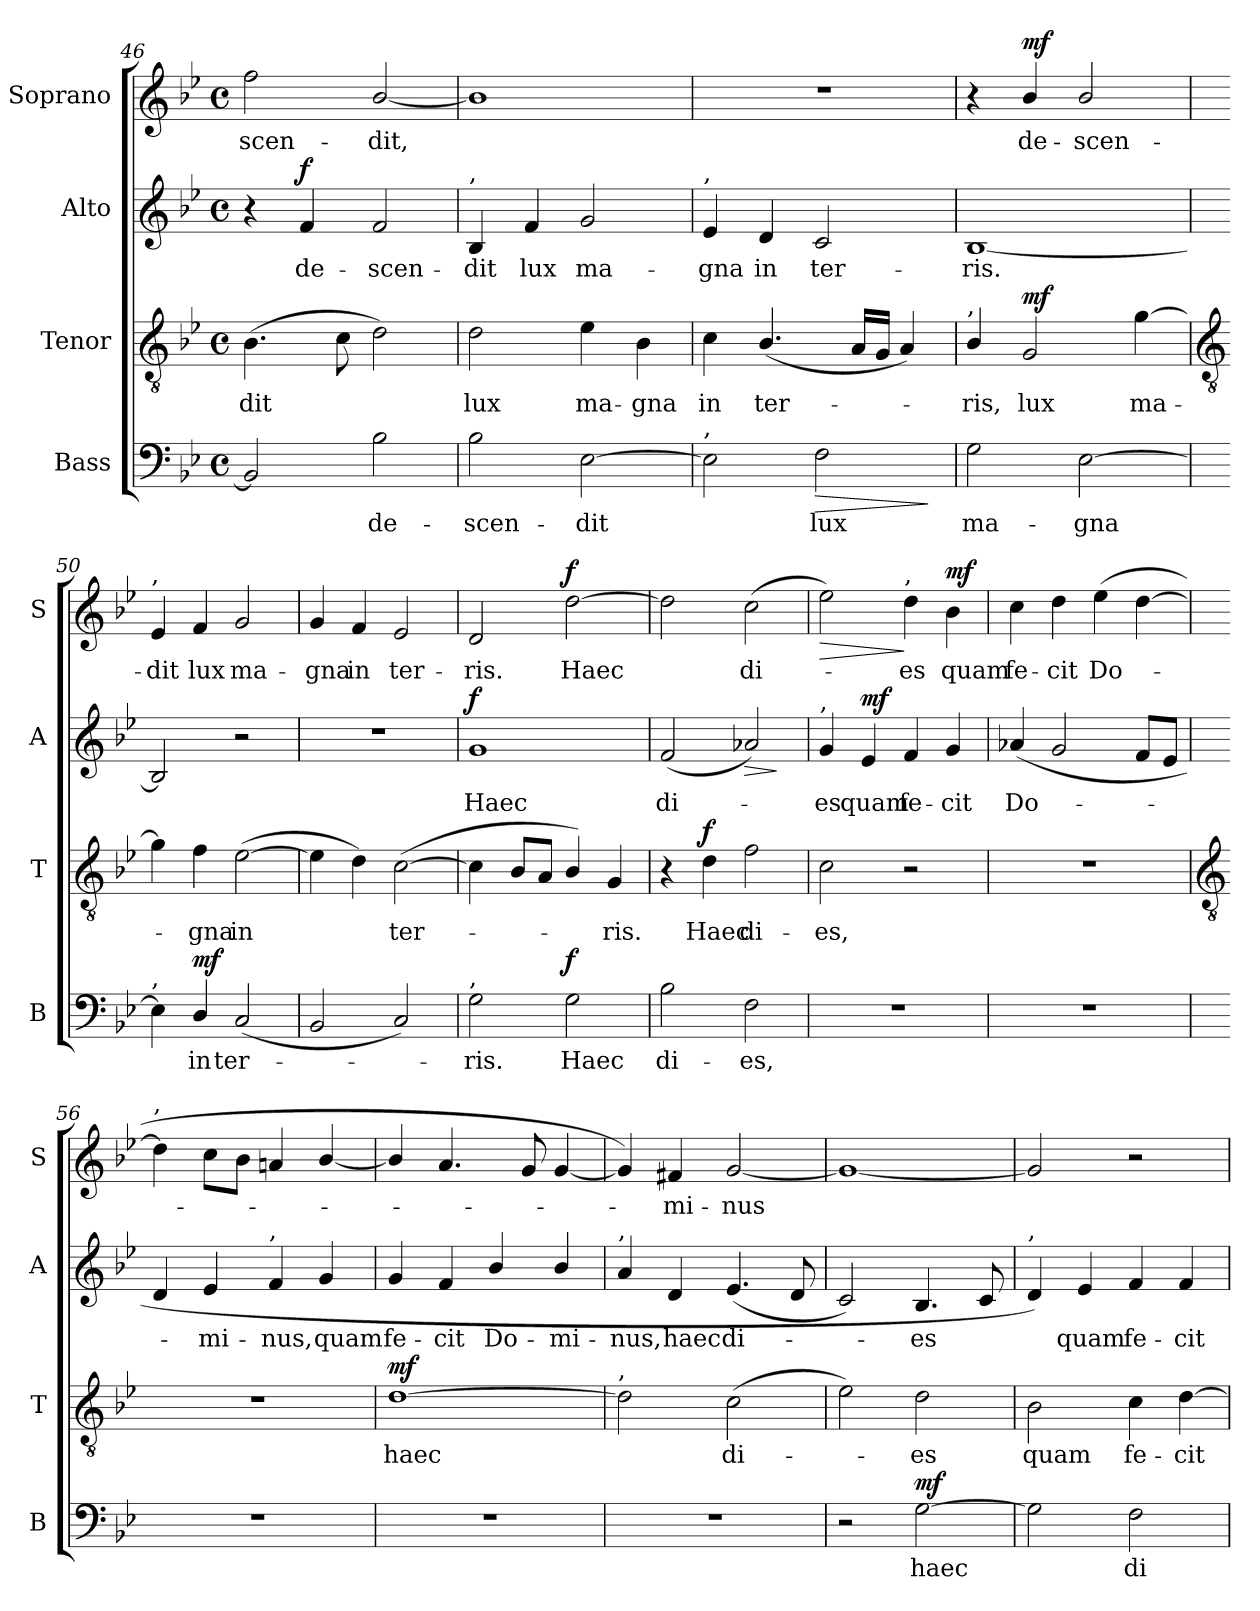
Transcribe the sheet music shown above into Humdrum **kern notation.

**kern	**text	**dynam	**kern	**text	**dynam	**kern	**text	**dynam	**kern	**text	**dynam
*part4	*part4	*part4	*part3	*part3	*part3	*part2	*part2	*part2	*part1	*part1	*part1
*staff4	*staff4	*staff4	*staff3	*staff3	*staff3	*staff2	*staff2	*staff2	*staff1	*staff1	*staff1
*I"Bass	*	*	*I"Tenor	*	*	*I"Alto	*	*	*I"Soprano	*	*
*I'B	*	*	*I'T	*	*	*I'A	*	*	*I'S	*	*
*clefF4	*	*	*clefGv2	*	*	*clefG2	*	*	*clefG2	*	*
*k[b-e-]	*	*	*k[b-e-]	*	*	*k[b-e-]	*	*	*k[b-e-]	*	*
*B-:	*	*	*B-:	*	*	*B-:	*	*	*B-:	*	*
*M4/4	*	*	*M4/4	*	*	*M4/4	*	*	*M4/4	*	*
*met(c)	*	*	*met(c)	*	*	*met(c)	*	*	*met(c)	*	*
=46	=46	=46	=46	=46	=46	=46	=46	=46	=46	=46	=46
!	!	!	!	!LO:LY:b	!	!	!	!	!	!LO:LY:b	!
2BB-]	.	.	(>4.B-	-dit	.	4r	.	.	2ff	-scen-	.
!	!	!	!	!	!	!	!LO:LY:b	!LO:DY:b	!	!	!
.	.	.	.	.	.	4f	de-	f	.	.	.
.	.	.	8c	.	.	.	.	.	.	.	.
!	!LO:LY:b	!	!	!	!	!	!LO:LY:b	!	!	!LO:LY:b	!
2B-	de-	.	2d)	.	.	2f	-scen-	.	[2b-/	-dit,	.
=47	=47	=47	=47	=47	=47	=47	=47	=47	=47	=47	=47
!	!	!	!	!	!	!LO:TX:a:t=,	!	!	!	!	!
!	!LO:LY:b	!	!	!LO:LY:b	!	!	!LO:LY:b	!	!	!	!
2B-	-scen-	.	2d	lux	.	4B-	-dit	.	1b-]	.	.
!	!	!	!	!	!	!	!LO:LY:b	!	!	!	!
.	.	.	.	.	.	4f	lux	.	.	.	.
!	!LO:LY:b	!	!	!LO:LY:b	!	!	!LO:LY:b	!	!	!	!
[2E-	-dit	.	4e-	ma-	.	2g	ma-	.	.	.	.
!	!	!	!	!LO:LY:b	!	!	!	!	!	!	!
.	.	.	4B-	-gna	.	.	.	.	.	.	.
=48	=48	=48	=48	=48	=48	=48	=48	=48	=48	=48	=48
!	!	!	!	!	!	!LO:TX:a:t=,	!	!	!	!	!
!LO:TX:a:t=,	!	!	!	!	!	!	!	!	!	!	!
!	!	!	!	!LO:LY:b	!	!	!LO:LY:b	!	!	!	!
2E-]	.	.	4c	in	.	4e-	-gna	.	1r	.	.
!	!	!	!	!LO:LY:b	!	!	!LO:LY:b	!	!	!	!
.	.	.	(<4.B-/	ter-	.	4d	in	.	.	.	.
!	!LO:LY:b	!LO:HP:b	!	!	!	!	!LO:LY:b	!	!	!	!
2F	lux	>	.	.	.	2c	ter-	.	.	.	.
.	.	.	16ALL	.	.	.	.	.	.	.	.
.	.	.	16GJJ	.	.	.	.	.	.	.	.
.	.	.	4A)	.	.	.	.	.	.	.	.
.	.	]	.	.	.	.	.	.	.	.	.
=49	=49	=49	=49	=49	=49	=49	=49	=49	=49	=49	=49
!	!	!	!LO:TX:a:t=,	!	!	!	!	!	!	!	!
!	!LO:LY:b	!	!	!LO:LY:b	!	!	!LO:LY:b	!	!	!	!
2G	ma-	.	4B-/	ris,	.	[1B-	-ris.	.	4r	.	.
!	!	!	!	!LO:LY:b	!LO:DY:b	!	!	!	!	!LO:LY:b	!LO:DY:b
.	.	.	2G	lux	mf	.	.	.	4b-/	de-	mf
!	!LO:LY:b	!	!	!	!	!	!	!	!	!LO:LY:b	!
[2E-	-gna	.	.	.	.	.	.	.	2b-/	-scen-	.
!	!	!	!	!LO:LY:b	!	!	!	!	!	!	!
.	.	.	[4g	ma-	.	.	.	.	.	.	.
!!LO:LB:g=z
=50	=50	=50	=50	=50	=50	=50	=50	=50	=50	=50	=50
*	*	*	*clefGv2	*	*	*	*	*	*	*	*
!	!	!	!	!	!	!	!	!	!LO:TX:a:t=,	!	!
!LO:TX:a:t=,	!	!	!	!	!	!	!	!	!	!	!
!	!	!	!	!	!	!	!	!	!	!LO:LY:b	!
4E-]	.	.	4g]	.	.	2B-]	.	.	4e-	-dit	.
!	!LO:LY:b	!LO:DY:b	!	!LO:LY:b	!	!	!	!	!	!LO:LY:b	!
4D/	in	mf	4f	gna	.	.	.	.	4f	lux	.
!	!LO:LY:b	!	!	!LO:LY:b	!	!	!	!	!	!LO:LY:b	!
(<2C	ter-	.	(>[2e-	in	.	2r	.	.	2g	ma-	.
=51	=51	=51	=51	=51	=51	=51	=51	=51	=51	=51	=51
!	!	!	!	!	!	!	!	!	!	!LO:LY:b	!
2BB-	.	.	4e-]	.	.	1r	.	.	4g	-gna	.
!	!	!	!	!	!	!	!	!	!	!LO:LY:b	!
.	.	.	4d)	.	.	.	.	.	4f	in	.
!	!	!	!	!LO:LY:b	!	!	!	!	!	!LO:LY:b	!
2C)	.	.	(>[2c	ter-	.	.	.	.	2e-	ter-	.
=52	=52	=52	=52	=52	=52	=52	=52	=52	=52	=52	=52
!LO:TX:a:t=,	!	!	!	!	!	!	!	!	!	!	!
!	!LO:LY:b	!	!	!	!	!	!LO:LY:b	!LO:DY:b	!	!LO:LY:b	!
2G	ris.	.	4c]	.	.	1g	Haec	f	2d	-ris.	.
.	.	.	8B-L	.	.	.	.	.	.	.	.
.	.	.	8AJ	.	.	.	.	.	.	.	.
!	!LO:LY:b	!LO:DY:b	!	!	!	!	!	!	!	!LO:LY:b	!LO:DY:b
2G	Haec	f	4B-/)	.	.	.	.	.	[2dd	Haec	f
!	!	!	!	!LO:LY:b	!	!	!	!	!	!	!
.	.	.	4G	ris.	.	.	.	.	.	.	.
=53	=53	=53	=53	=53	=53	=53	=53	=53	=53	=53	=53
!	!LO:LY:b	!	!	!	!	!	!LO:LY:b	!	!	!	!
2B-	di-	.	4r	.	.	(<2f	di-	.	2dd]	.	.
!	!	!	!	!LO:LY:b	!LO:DY:b	!	!	!	!	!	!
.	.	.	4d	Haec	f	.	.	.	.	.	.
!	!LO:LY:b	!	!	!LO:LY:b	!	!	!	!LO:HP:b	!	!LO:LY:b	!
2F	-es,	.	2f	di-	.	2a-X)	.	>	(>2cc	di-	.
.	.	.	.	.	.	.	.	]	.	.	.
=54	=54	=54	=54	=54	=54	=54	=54	=54	=54	=54	=54
!	!	!	!	!	!	!LO:TX:a:t=,	!	!	!	!	!
!	!	!	!	!LO:LY:b	!	!	!LO:LY:b	!	!	!	!LO:HP:b
1r	.	.	2c	-es,	.	4g	es	.	2ee-)	.	>
!	!	!	!	!	!	!	!LO:LY:b	!LO:DY:b	!	!	!
.	.	.	.	.	.	4e-	quam	mf	.	.	.
!	!	!	!	!	!	!	!	!	!LO:TX:a:t=,	!	!
!	!	!	!	!	!	!	!LO:LY:b	!	!	!LO:LY:b	!
.	.	.	2r	.	.	4f	fe-	.	4dd	es	]
!	!	!	!	!	!	!	!LO:LY:b	!	!	!LO:LY:b	!LO:DY:b
.	.	.	.	.	.	4g	-cit	.	4b-	quam	mf
=55	=55	=55	=55	=55	=55	=55	=55	=55	=55	=55	=55
!	!	!	!	!	!	!	!LO:LY:b	!	!	!LO:LY:b	!
1r	.	.	1r	.	.	(<4a-X	Do-	.	4cc	fe-	.
!	!	!	!	!	!	!	!	!	!	!LO:LY:b	!
.	.	.	.	.	.	2g	.	.	4dd	-cit	.
!	!	!	!	!	!	!	!	!	!	!LO:LY:b	!
.	.	.	.	.	.	.	.	.	(>4ee-	Do-	.
.	.	.	.	.	.	8fL	.	.	[4dd	.	.
.	.	.	.	.	.	8e-J	.	.	.	.	.
!!LO:LB:g=z
=56	=56	=56	=56	=56	=56	=56	=56	=56	=56	=56	=56
*	*	*	*clefGv2	*	*	*	*	*	*	*	*
!	!	!	!	!	!	!	!	!	!LO:TX:a:t=,	!	!
1r	.	.	1r	.	.	4d	.	.	4dd]	.	.
!	!	!	!	!	!	!	!LO:LY:b	!	!	!	!
.	.	.	.	.	.	4e-	mi-	.	8ccL	.	.
.	.	.	.	.	.	.	.	.	8b-J	.	.
!	!	!	!	!	!	!LO:TX:a:t=,	!	!	!	!	!
!	!	!	!	!	!	!	!LO:LY:b	!	!	!	!
.	.	.	.	.	.	4f	-nus,	.	4an	.	.
!	!	!	!	!	!	!	!LO:LY:b	!	!	!	!
.	.	.	.	.	.	4g	quam	.	[4b-/	.	.
=57	=57	=57	=57	=57	=57	=57	=57	=57	=57	=57	=57
!	!	!	!	!LO:LY:b	!LO:DY:b	!	!LO:LY:b	!	!	!	!
1r	.	.	[1d	haec	mf	4g	fe-	.	4b-/]	.	.
!	!	!	!	!	!	!	!LO:LY:b	!	!	!	!
.	.	.	.	.	.	4f	-cit	.	4.a	.	.
!	!	!	!	!	!	!	!LO:LY:b	!	!	!	!
.	.	.	.	.	.	4b-/	Do-	.	.	.	.
.	.	.	.	.	.	.	.	.	8g	.	.
!	!	!	!	!	!	!	!LO:LY:b	!	!	!	!
.	.	.	.	.	.	4b-/	-mi-	.	[4g	.	.
=58	=58	=58	=58	=58	=58	=58	=58	=58	=58	=58	=58
!	!	!	!	!	!	!LO:TX:a:t=,	!	!	!	!	!
!	!	!	!LO:TX:a:t=,	!	!	!	!	!	!	!	!
!	!	!	!	!	!	!	!LO:LY:b	!	!	!	!
1r	.	.	2d]	.	.	4a	-nus,	.	4g])	.	.
!	!	!	!	!	!	!	!LO:LY:b	!	!	!LO:LY:b	!
.	.	.	.	.	.	4d	haec	.	4f#	mi-	.
!	!	!	!	!LO:LY:b	!	!	!LO:LY:b	!	!	!LO:LY:b	!
.	.	.	(>2c	di-	.	(<4.e-	di-	.	[2g	-nus	.
.	.	.	.	.	.	8d	.	.	.	.	.
=59	=59	=59	=59	=59	=59	=59	=59	=59	=59	=59	=59
2r	.	.	2e-)	.	.	2c)	.	.	1g_	.	.
!	!LO:LY:b	!LO:DY:b	!	!LO:LY:b	!	!	!LO:LY:b	!	!	!	!
[2G	haec	mf	2d	es	.	4.B-	es	.	.	.	.
.	.	.	.	.	.	8c	.	.	.	.	.
=60	=60	=60	=60	=60	=60	=60	=60	=60	=60	=60	=60
!	!	!	!	!	!	!LO:TX:a:t=,	!	!	!	!	!
!	!	!	!	!LO:LY:b	!	!	!	!	!	!	!
2G]	.	.	2B-	quam	.	4d)	.	.	2g]	.	.
!	!	!	!	!	!	!	!LO:LY:b	!	!	!	!
.	.	.	.	.	.	4e-	quam	.	.	.	.
!	!LO:LY:b	!	!	!LO:LY:b	!	!	!LO:LY:b	!	!	!	!
2F	di-	.	4c	fe-	.	4f	fe-	.	2r	.	.
!	!	!	!	!LO:LY:b	!	!	!LO:LY:b	!	!	!	!
.	.	.	[4d	-cit	.	4f	-cit	.	.	.	.
=	=	=	=	=	=	=	=	=	=	=	=
*-	*-	*-	*-	*-	*-	*-	*-	*-	*-	*-	*-
